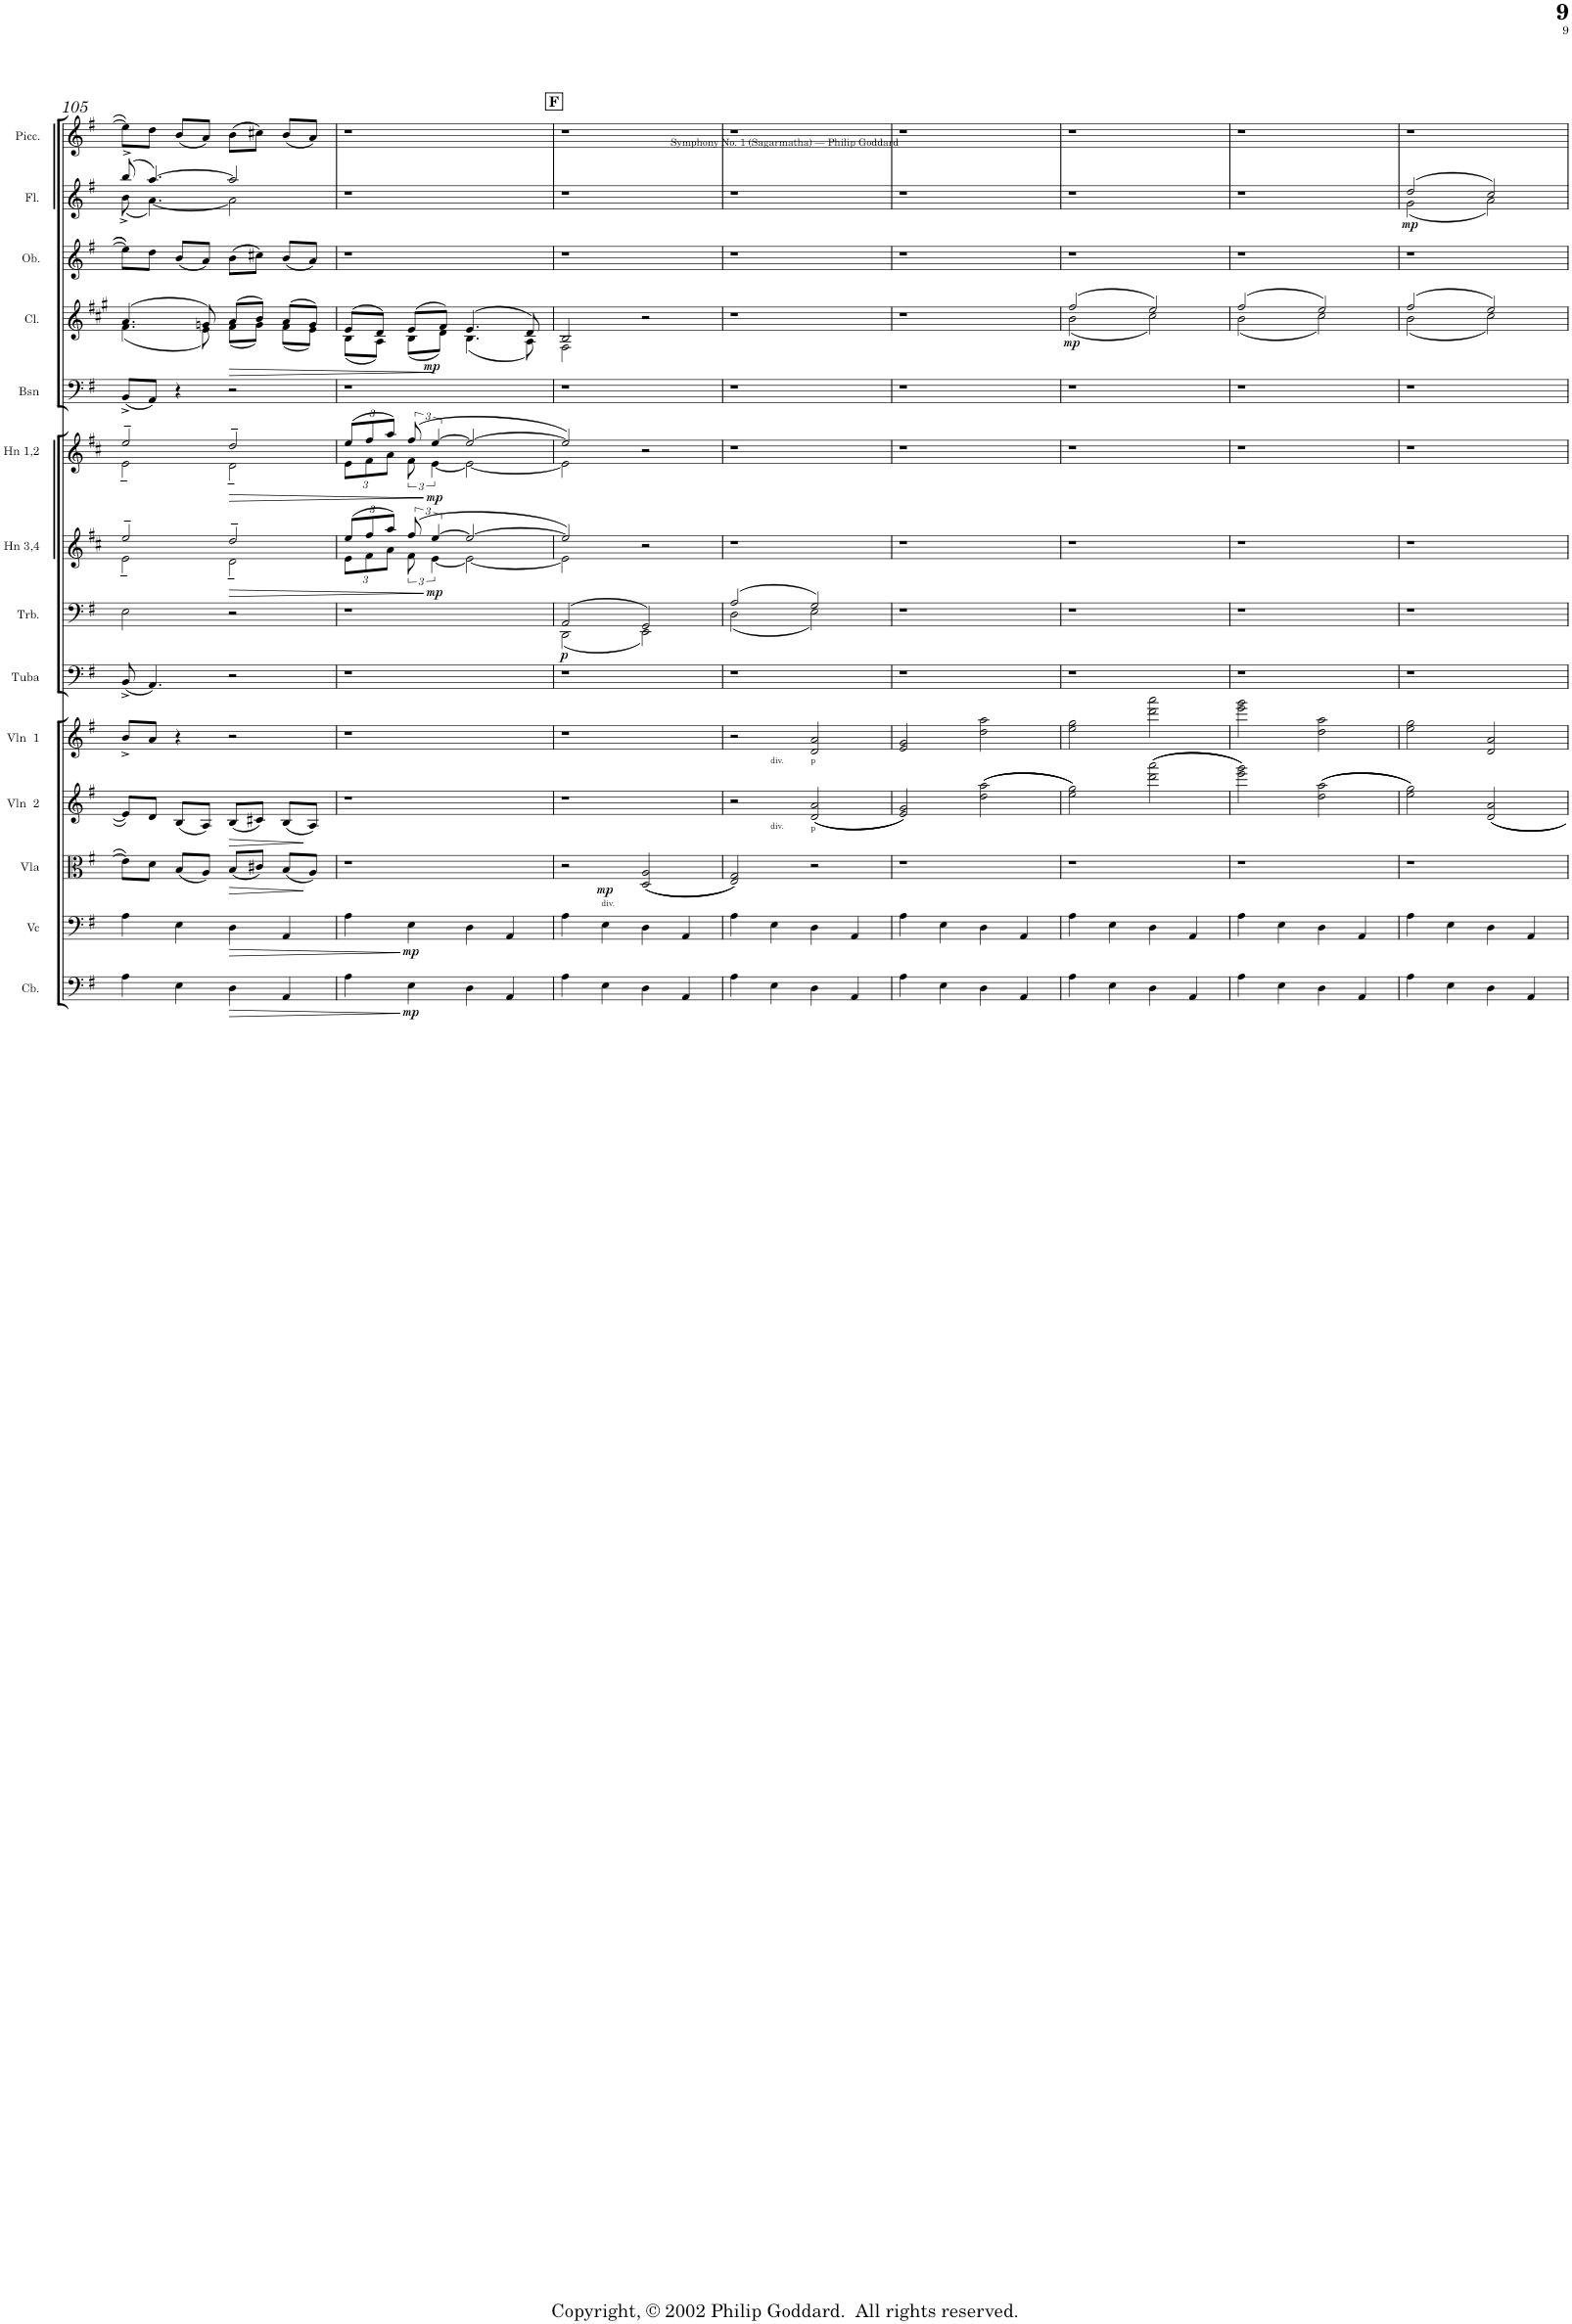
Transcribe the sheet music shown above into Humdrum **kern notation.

**kern	**dynam	**kern	**dynam	**kern	**dynam	**kern	**kern	**kern	**kern	**dynam	**kern	**kern	**dynam	**kern	**kern	**dynam	**kern	**kern	**dynam	**kern
*part13	*part13	*part12	*part12	*part11	*part11	*part10	*part9	*part8	*part7	*part7	*part6	*part6	*part6	*part5	*part4	*part4	*part3	*part2	*part2	*part1
*staff14	*staff14	*staff13	*staff13	*staff12	*staff12	*staff11	*staff10	*staff9	*staff8	*staff8	*staff7	*staff6	*staff6/7	*staff5	*staff4	*staff4	*staff3	*staff2	*staff2	*staff1
*I"Contrabass	*	*I"Violoncello	*	*I"Viola	*	*I"Violin  2	*I"Violin  1	*I"Tuba	*I"Trombone 1, 2	*	*I"Horn in F 1, 2	*	*	*I"Bassoon 1, 2	*I"Clarinet in Bb 1, 2	*	*I"Oboe 1, 2	*I"Flute 1, 2	*	*I"Piccolo
*I'Cb.	*	*I'Vc	*	*I'Vla	*	*I'Vln  2	*I'Vln  1	*I'Tuba	*I'Trb.	*	*I'Hn 1,2	*	*	*I'Bsn	*I'Cl.	*	*I'Ob.	*I'Fl.	*	*I'Picc.
!!LO:PB:g=z
*clefF4	*	*clefF4	*	*clefC3	*	*clefG2	*clefG2	*clefF4	*clefF4	*	*clefG2	*clefG2	*	*clefF4	*clefG2	*	*clefG2	*clefG2	*	*clefG2
*Trd7c12	*	*	*	*	*	*	*	*	*	*	*Trd4c7	*Trd4c7	*	*	*Trd1c2	*	*	*	*	*Trd-7c-12
*k[f#]	*	*k[f#]	*	*k[f#]	*	*k[f#]	*k[f#]	*k[f#]	*k[f#]	*	*k[f#c#]	*k[f#c#]	*	*k[f#]	*k[f#c#g#]	*	*k[f#]	*k[f#]	*	*k[f#]
*G:	*	*G:	*	*G:	*	*G:	*G:	*G:	*G:	*	*D:	*D:	*	*G:	*A:	*	*G:	*G:	*	*G:
*M4/4	*	*M4/4	*	*M4/4	*	*M4/4	*M4/4	*M4/4	*M4/4	*	*M4/4	*M4/4	*	*M4/4	*M4/4	*	*M4/4	*M4/4	*	*M4/4
=105	=105	=105	=105	=105	=105	=105	=105	=105	=105	=105	=105	=105	=105	=105	=105	=105	=105	=105	=105	=105
*	*	*	*	*	*	*	*	*	*	*	*^	*^	*	*	*^	*	*	*^	*	*
4A\	.	4A\	.	8e\L]	.	8e/L]	8b^/L	(8BB^/	2E\	.	2ee~/	2e~\	2ee~/	2e~\	.	(8BB^/L	(4.a/	(4.f#\	.	8ee\L]	(8bb^/	(8b^\	.	8ee\L]
.	.	.	.	8d\J	.	8d/J	8a/J	4.AA/)	.	.	.	.	.	.	.	8AA/J)	.	.	.	8dd\J	[4.aa/)	[4.a\)	.	8dd\J
4E\	.	4E\	.	(8B/L	.	(8B/L	4r	.	.	.	.	.	.	.	.	4r	.	.	.	(8b/L	.	.	.	(8b/L
.	.	.	.	8A/J)	.	8A/J)	.	.	.	.	.	.	.	.	.	.	8gn/)	8e\)	.	8a/J)	.	.	.	8a/J)
4D\	.	4D\	.	(8B/L	.	(8B/L	2r	2r	2r	.	2dd~/	2d~\	2dd~/	2d~\	.	2r	(8a/L	(8f#\L	.	(8b\L	2aa/]	2a\]	.	(8b\L
.	.	.	.	8c#X/J)	.	8c#X/J)	.	.	.	.	.	.	.	.	.	.	8b/J)	8g\J)	.	8cc#X\J)	.	.	.	8cc#X\J)
4AA/	.	4AA/	.	(8B/L	.	(8B/L	.	.	.	.	.	.	.	.	.	.	(8a/L	(8f#\L	.	(8b/L	.	.	.	(8b/L
.	.	.	.	8A/J)	.	8A/J)	.	.	.	.	.	.	.	.	.	.	8g/J)	8e\J)	.	8a/J)	.	.	.	8a/J)
*	*	*	*	*	*	*	*	*	*	*	*	*	*	*	*	*	*v	*v	*	*	*v	*v	*	*
=106	=106	=106	=106	=106	=106	=106	=106	=106	=106	=106	=106	=106	=106	=106	=106	=106	=106	=106	=106	=106	=106	=106
*	*	*	*	*	*	*	*	*	*	*	*Xbrackettup	*	*Xbrackettup	*	*	*	*	*	*	*	*	*
*	*	*	*	*	*	*	*	*	*	*	*	*	*	*	*	*	*^	*	*	*	*	*
*	*	*	*	*	*	*	*	*	*	*	*	*	*	*	*	*	*	*^	*	*	*	*	*
4A\	.	4A\	.	1r	.	1r	1r	1r	1r	.	(12ee/L	12e\L	(12ee/L	12e\L	.	1r	(8e/L	(8B\L	4ryy	.	1r	1r	.	1r
.	.	.	.	.	.	.	.	.	.	.	12ff#/	12f#\	12ff#/	12f#\	.	.	.	.	.	.	.	.	.	.
.	.	.	.	.	.	.	.	.	.	.	.	.	.	.	.	.	8d/J)	8A\J)	.	.	.	.	.	.
.	.	.	.	.	.	.	.	.	.	.	12aa/J)	12a\J	12aa/J)	12a\J	.	.	.	.	.	.	.	.	.	.
*	*	*	*	*	*	*	*	*	*	*	*brackettup	*	*brackettup	*	*	*	*	*	*	*	*	*	*	*
!	!LO:DY:b	!	!LO:DY:b	!	!	!	!	!	!	!	!	!	!	!	!	!	!	!	!	!	!	!	!	!
4E\	mp	4E\	mp	.	.	.	.	.	.	.	(12ff#/	12f#\	(12ff#/	12f#\	.	.	(8e/L	(8B\L	16ryy	.	.	.	.	.
.	.	.	.	.	.	.	.	.	.	.	.	.	.	.	.	.	.	.	64ryy	.	.	.	.	.
.	.	.	.	.	.	.	.	.	.	.	.	.	.	.	.	.	.	.	256ryy	.	.	.	.	.
.	.	.	.	.	.	.	.	.	.	.	.	.	.	.	.	.	.	.	1024ryy	.	.	.	.	.
!	!	!	!	!	!	!	!	!	!	!	!	!	!	!	!	!	!	!	!	!LO:DY:b	!	!	!	!
.	.	.	.	.	.	.	.	.	.	.	.	.	.	.	.	.	.	.	2ryy	mp	.	.	.	.
!	!	!	!	!	!	!	!	!	!	!	!	!	!	!	!LO:DY:b=2	!	!	!	!	!	!	!	!	!
!	!	!	!	!	!	!	!	!	!	!	!	!	!	!	!LO:DY:n=1:b	!	!	!	!	!	!	!	!	!
.	.	.	.	.	.	.	.	.	.	.	[6ee/	[6e\	[6ee/	[6e\	mp mp	.	.	.	.	.	.	.	.	.
.	.	.	.	.	.	.	.	.	.	.	.	.	.	.	.	.	8f#/J)	8d\J)	.	.	.	.	.	.
4D\	.	4D\	.	.	.	.	.	.	.	.	2ee/_	2e\_	2ee/_	2e\_	.	.	(4.e/	(4.B\	.	.	.	.	.	.
4AA/	.	4AA/	.	.	.	.	.	.	.	.	.	.	.	.	.	.	.	.	.	.	.	.	.	.
.	.	.	.	.	.	.	.	.	.	.	.	.	.	.	.	.	.	.	8ryy	.	.	.	.	.
.	.	.	.	.	.	.	.	.	.	.	.	.	.	.	.	.	8d/)	8A\)	.	.	.	.	.	.
.	.	.	.	.	.	.	.	.	.	.	.	.	.	.	.	.	.	.	32ryy	.	.	.	.	.
.	.	.	.	.	.	.	.	.	.	.	.	.	.	.	.	.	.	.	128ryy	.	.	.	.	.
.	.	.	.	.	.	.	.	.	.	.	.	.	.	.	.	.	.	.	512.ryy	.	.	.	.	.
!!LO:REH:place=s1:a:B:cj:fs=12.3356:t=F
=107	=107	=107	=107	=107	=107	=107	=107	=107	=107	=107	=107	=107	=107	=107	=107	=107	=107	=107	=107	=107	=107	=107	=107	=107
*	*	*	*	*	*	*	*	*	*^	*	*	*	*	*	*	*	*	*	*	*	*	*	*	*
!	!	!	!	!	!	!	!	!	!	!	!LO:DY:b	!	!	!	!	!	!	!	!	!	!	!	!	!	!
*	*	*	*	*^	*	*	*	*	*	*	*	*	*	*	*	*	*	*	*v	*v	*	*	*	*	*
4A\	.	4A\	.	2r	4ryy	.	1r	1r	1r	(2AA/	(2DD\	p	2ee/])	2e\]	2ee/])	2e\]	.	1r	2B/	2F#\	.	1r	1r	.	1r
!	!	!	!	!	!LO:TX:b:t=div.	!	!	!	!	!	!	!	!	!	!	!	!	!	!	!	!	!	!	!	!
!	!	!	!	!	!	!LO:DY:b	!	!	!	!	!	!	!	!	!	!	!	!	!	!	!	!	!	!	!
4E\	.	4E\	.	.	2.ryy	mp	.	.	.	.	.	.	.	.	.	.	.	.	.	.	.	.	.	.	.
4D\	.	4D\	.	((2D/ 2A/	.	.	.	.	.	2GG/)	2EE\)	.	2r	2ryy	2r	2ryy	.	.	2r	2ryy	.	.	.	.	.
4AA/	.	4AA/	.	.	.	.	.	.	.	.	.	.	.	.	.	.	.	.	.	.	.	.	.	.	.
*	*	*	*	*	*	*	*	*	*	*	*	*	*v	*v	*	*	*	*	*v	*v	*	*	*	*	*
*	*	*	*	*v	*v	*	*	*	*	*	*	*	*	*v	*v	*	*	*	*	*	*	*	*
=108	=108	=108	=108	=108	=108	=108	=108	=108	=108	=108	=108	=108	=108	=108	=108	=108	=108	=108	=108	=108	=108
*	*	*	*	*	*	*^	*	*	*	*	*	*	*	*	*	*	*	*	*	*	*
4A\	.	4A\	.	2E/ 2G/))	.	2r	4ryy	2r	1r	(2A/	(2D\	.	1r	1r	.	1r	1r	.	1r	1r	.	1r
!	!	!	!	!	!	!	!LO:TX:b:t=div.	!	!	!	!	!	!	!	!	!	!	!	!	!	!	!
4E\	.	4E\	.	.	.	.	2.ryy	.	.	.	.	.	.	.	.	.	.	.	.	.	.	.
!	!	!	!	!	!	!	!	!LO:TX:b:t=p	!	!	!	!	!	!	!	!	!	!	!	!	!	!
!	!	!	!	!	!	!LO:TX:b:t=p	!	!	!	!	!	!	!	!	!	!	!	!	!	!	!	!
4D\	.	4D\	.	2r	.	((2d/ 2a/	.	2d/ 2a/	.	2G/)	2E\)	.	.	.	.	.	.	.	.	.	.	.
4AA/	.	4AA/	.	.	.	.	.	.	.	.	.	.	.	.	.	.	.	.	.	.	.	.
*	*	*	*	*	*	*v	*v	*	*	*v	*v	*	*	*	*	*	*	*	*	*	*	*
=109	=109	=109	=109	=109	=109	=109	=109	=109	=109	=109	=109	=109	=109	=109	=109	=109	=109	=109	=109	=109
4A\	.	4A\	.	1r	.	2e/ 2g/))	2e/ 2g/	1r	1r	.	1r	1r	.	1r	1r	.	1r	1r	.	1r
4E\	.	4E\	.	.	.	.	.	.	.	.	.	.	.	.	.	.	.	.	.	.
4D\	.	4D\	.	.	.	((2dd\ 2aa\	2dd\ 2aa\	.	.	.	.	.	.	.	.	.	.	.	.	.
4AA/	.	4AA/	.	.	.	.	.	.	.	.	.	.	.	.	.	.	.	.	.	.
=110	=110	=110	=110	=110	=110	=110	=110	=110	=110	=110	=110	=110	=110	=110	=110	=110	=110	=110	=110	=110
*	*	*	*	*	*	*	*	*	*	*	*	*	*	*	*^	*	*	*	*	*
!	!	!	!	!	!	!	!	!	!	!	!	!	!	!	!	!	!LO:DY:b	!	!	!	!
4A\	.	4A\	.	1r	.	2ee\ 2gg\))	2ee\ 2gg\	1r	1r	.	1r	1r	.	1r	(2ff#/	(2b\	mp	1r	1r	.	1r
4E\	.	4E\	.	.	.	.	.	.	.	.	.	.	.	.	.	.	.	.	.	.	.
4D\	.	4D\	.	.	.	((2ddd\ 2aaa\	2ddd\ 2aaa\	.	.	.	.	.	.	.	2ee/)	2cc#\)	.	.	.	.	.
4AA/	.	4AA/	.	.	.	.	.	.	.	.	.	.	.	.	.	.	.	.	.	.	.
=111	=111	=111	=111	=111	=111	=111	=111	=111	=111	=111	=111	=111	=111	=111	=111	=111	=111	=111	=111	=111	=111
4A\	.	4A\	.	1r	.	2eee\ 2ggg\))	2eee\ 2ggg\	1r	1r	.	1r	1r	.	1r	(2ff#/	(2b\	.	1r	1r	.	1r
4E\	.	4E\	.	.	.	.	.	.	.	.	.	.	.	.	.	.	.	.	.	.	.
4D\	.	4D\	.	.	.	((2dd\ 2aa\	2dd\ 2aa\	.	.	.	.	.	.	.	2ee/)	2cc#\)	.	.	.	.	.
4AA/	.	4AA/	.	.	.	.	.	.	.	.	.	.	.	.	.	.	.	.	.	.	.
=112	=112	=112	=112	=112	=112	=112	=112	=112	=112	=112	=112	=112	=112	=112	=112	=112	=112	=112	=112	=112	=112
*	*	*	*	*	*	*	*	*	*	*	*	*	*	*	*	*	*	*	*^	*	*
!	!	!	!	!	!	!	!	!	!	!	!	!	!	!	!	!	!	!	!	!	!LO:DY:b	!
4A\	.	4A\	.	1r	.	2ee\ 2gg\))	2ee\ 2gg\	1r	1r	.	1r	1r	.	1r	(2ff#/	(2b\	.	1r	(2dd/	(2g\	mp	1r
4E\	.	4E\	.	.	.	.	.	.	.	.	.	.	.	.	.	.	.	.	.	.	.	.
4D\	.	4D\	.	.	.	2d/ 2a/	2d/ 2a/	.	.	.	.	.	.	.	2ee/)	2cc#\)	.	.	2cc/)	2a\)	.	.
4AA/	.	4AA/	.	.	.	.	.	.	.	.	.	.	.	.	.	.	.	.	.	.	.	.
*	*	*	*	*	*	*	*	*	*	*	*	*	*	*	*v	*v	*	*	*v	*v	*	*
=	=	=	=	=	=	=	=	=	=	=	=	=	=	=	=	=	=	=	=	=
*-	*-	*-	*-	*-	*-	*-	*-	*-	*-	*-	*-	*-	*-	*-	*-	*-	*-	*-	*-	*-
